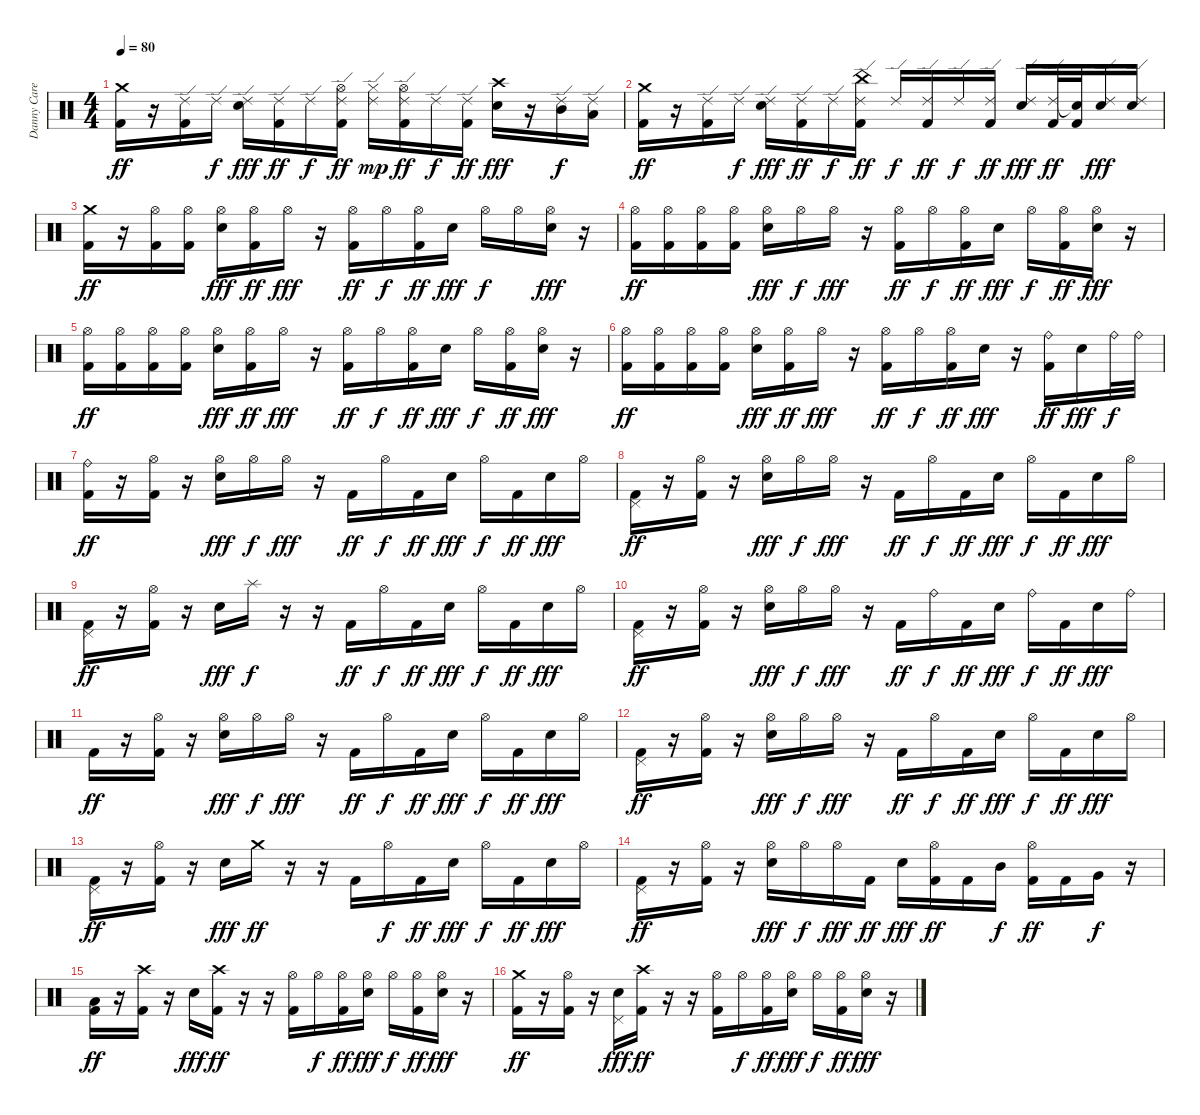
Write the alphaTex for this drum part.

\track ("Danny Carey" "Danny Care") {instrument percussion}
\staff {score}
\articulation defaults
\ts (4 4)
\tempo 80
\clef neutral
\ks c
("Crash medium (hit)" "Kick (hit) 2").16{dy ff} r.16 ("Ride (edge) 2" "Kick (hit) 2").16 "Ride (edge) 2".16{dy f} ("Ride (edge) 2" "Electric Snare (hit)").16{dy fff} ("Ride (edge) 2" "Kick (hit) 2").16{dy ff} "Ride (edge) 2".16{dy f} ("Ride (edge) 2" "Hi-Hat (open)" "Kick (hit) 2").16{dy ff} ("Ride (edge) 2" "Hi-Hat (closed)").16{dy mp} ("Ride (edge) 2" "Hi-Hat (open)" "Kick (hit) 2").16{dy ff} "Ride (edge) 2".16{dy f} ("Ride (edge) 2" "Kick (hit) 2").16{dy ff} ("Crash high (hit)" "Electric Snare (hit)").16{dy fff} r.16 ("Ride (edge) 2" "Mid Tom (hit)").16{dy f} ("Ride (edge) 2" "Low Tom (hit)").16 |
("Crash medium (hit)" "Kick (hit) 2").16{dy ff} r.16 ("Ride (edge) 2" "Kick (hit) 2").16 "Ride (edge) 2".16{dy f} ("Ride (edge) 2" "Electric Snare (hit)").16{dy fff} ("Ride (edge) 2" "Kick (hit) 2").16{dy ff} "Ride (edge) 2".16{dy f} ("Ride (edge) 2" "China (hit)" "Kick (hit) 2").16{dy ff} "Ride (edge) 2".16{dy f} ("Ride (edge) 2" "Kick (hit) 2").16{dy ff} "Ride (edge) 2".16{dy f} ("Ride (edge) 2" "Kick (hit) 2").16{dy ff} ("Ride (edge) 2" "Electric Snare (hit)").16{dy fff} ("Ride (edge) 2" "Kick (hit) 2").32{dy ff} ("Snare (hit)"{t} "Kick (hit) 2").32 ("Ride (edge) 2" "Electric Snare (hit)").16{dy fff} ("Ride (edge) 2" "Electric Snare (hit)").16 |
("Crash medium (hit)" "Kick (hit) 2").16{dy ff} r.16 ("Hi-Hat (open)" "Kick (hit) 2").16 ("Hi-Hat (open)" "Kick (hit) 2").16 ("Hi-Hat (open)" "Electric Snare (hit)").16{dy fff} ("Hi-Hat (open)" "Kick (hit) 2").16{dy ff} "Hi-Hat (open)".16{dy fff} r.16 ("Hi-Hat (open)" "Kick (hit) 2").16{dy ff} "Hi-Hat (open)".16{dy f} ("Hi-Hat (open)" "Kick (hit) 2").16{dy ff} "Electric Snare (hit)".16{dy fff} "Hi-Hat (open)".16{dy f} "Hi-Hat (open)".16 ("Hi-Hat (open)" "Electric Snare (hit)").16{dy fff} r.16 |
("Hi-Hat (open)" "Kick (hit) 2").16{dy ff} ("Hi-Hat (open)" "Kick (hit) 2").16 ("Hi-Hat (open)" "Kick (hit) 2").16 ("Hi-Hat (open)" "Kick (hit) 2").16 ("Hi-Hat (open)" "Electric Snare (hit)").16{dy fff} "Hi-Hat (open)".16{dy f} "Hi-Hat (open)".16{dy fff} r.16 ("Hi-Hat (open)" "Kick (hit) 2").16{dy ff} "Hi-Hat (open)".16{dy f} ("Hi-Hat (open)" "Kick (hit) 2").16{dy ff} "Electric Snare (hit)".16{dy fff} "Hi-Hat (open)".16{dy f} ("Hi-Hat (open)" "Kick (hit) 2").16{dy ff} ("Hi-Hat (open)" "Electric Snare (hit)").16{dy fff} r.16 |
("Hi-Hat (open)" "Kick (hit) 2").16{dy ff} ("Hi-Hat (open)" "Kick (hit) 2").16 ("Hi-Hat (open)" "Kick (hit) 2").16 ("Hi-Hat (open)" "Kick (hit) 2").16 ("Hi-Hat (open)" "Electric Snare (hit)").16{dy fff} ("Hi-Hat (open)" "Kick (hit) 2").16{dy ff} "Hi-Hat (open)".16{dy fff} r.16 ("Hi-Hat (open)" "Kick (hit) 2").16{dy ff} "Hi-Hat (open)".16{dy f} ("Hi-Hat (open)" "Kick (hit) 2").16{dy ff} "Electric Snare (hit)".16{dy fff} "Hi-Hat (open)".16{dy f} ("Hi-Hat (open)" "Kick (hit) 2").16{dy ff} ("Hi-Hat (open)" "Electric Snare (hit)").16{dy fff} r.16 |
("Hi-Hat (open)" "Kick (hit) 2").16{dy ff} ("Hi-Hat (open)" "Kick (hit) 2").16 ("Hi-Hat (open)" "Kick (hit) 2").16 ("Hi-Hat (open)" "Kick (hit) 2").16 ("Hi-Hat (open)" "Electric Snare (hit)").16{dy fff} ("Hi-Hat (open)" "Kick (hit) 2").16{dy ff} "Hi-Hat (open)".16{dy fff} r.16 ("Hi-Hat (open)" "Kick (hit) 2").16{dy ff} "Hi-Hat (open)".16{dy f} ("Hi-Hat (open)" "Kick (hit) 2").16{dy ff} "Electric Snare (hit)".16{dy fff} r.16 ("Ride (bell)" "Kick (hit) 2").16{dy ff} "Electric Snare (hit)".16{dy fff} "Ride (bell)".32{dy f} "Ride (bell)".32 |
("Ride (bell)" "Kick (hit) 2").16{dy ff} r.16 ("Hi-Hat (open)" "Kick (hit) 2").16 r.16 ("Hi-Hat (open)" "Electric Snare (hit)").16{dy fff} "Hi-Hat (open)".16{dy f} "Hi-Hat (open)".16{dy fff} r.16 "Kick (hit) 2".16{dy ff} "Hi-Hat (open)".16{dy f} "Kick (hit) 2".16{dy ff} "Electric Snare (hit)".16{dy fff} "Hi-Hat (open)".16{dy f} "Kick (hit) 2".16{dy ff} "Electric Snare (hit)".16{dy fff} "Hi-Hat (open)".16 |
("Pedal Hi-Hat (hit)" "Kick (hit) 2").16{dy ff} r.16 ("Hi-Hat (open)" "Kick (hit) 2").16 r.16 ("Hi-Hat (open)" "Electric Snare (hit)").16{dy fff} "Hi-Hat (open)".16{dy f} "Hi-Hat (open)".16{dy fff} r.16 "Kick (hit) 2".16{dy ff} "Hi-Hat (open)".16{dy f} "Kick (hit) 2".16{dy ff} "Electric Snare (hit)".16{dy fff} "Hi-Hat (open)".16{dy f} "Kick (hit) 2".16{dy ff} "Electric Snare (hit)".16{dy fff} "Hi-Hat (open)".16 |
("Pedal Hi-Hat (hit)" "Kick (hit) 2").16{dy ff} r.16 ("Hi-Hat (open)" "Kick (hit) 2").16 r.16 "Electric Snare (hit)".16{dy fff} "Splash (hit)".16{dy f} r.16 r.16 "Kick (hit) 2".16{dy ff} "Hi-Hat (open)".16{dy f} "Kick (hit) 2".16{dy ff} "Electric Snare (hit)".16{dy fff} "Hi-Hat (open)".16{dy f} "Kick (hit) 2".16{dy ff} "Electric Snare (hit)".16{dy fff} "Hi-Hat (open)".16 |
("Pedal Hi-Hat (hit)" "Kick (hit) 2").16{dy ff} r.16 ("Hi-Hat (open)" "Kick (hit) 2").16 r.16 ("Hi-Hat (open)" "Electric Snare (hit)").16{dy fff} "Hi-Hat (open)".16{dy f} "Hi-Hat (open)".16{dy fff} r.16 "Kick (hit) 2".16{dy ff} "Ride (bell)".16{dy f} "Kick (hit) 2".16{dy ff} "Electric Snare (hit)".16{dy fff} "Ride (bell)".16{dy f} "Kick (hit) 2".16{dy ff} "Electric Snare (hit)".16{dy fff} "Ride (bell)".16 |
"Kick (hit) 2".16{dy ff} r.16 ("Hi-Hat (open)" "Kick (hit) 2").16 r.16 ("Hi-Hat (open)" "Electric Snare (hit)").16{dy fff} "Hi-Hat (open)".16{dy f} "Hi-Hat (open)".16{dy fff} r.16 "Kick (hit) 2".16{dy ff} "Hi-Hat (open)".16{dy f} "Kick (hit) 2".16{dy ff} "Electric Snare (hit)".16{dy fff} "Hi-Hat (open)".16{dy f} "Kick (hit) 2".16{dy ff} "Electric Snare (hit)".16{dy fff} "Hi-Hat (open)".16 |
("Pedal Hi-Hat (hit)" "Kick (hit) 2").16{dy ff} r.16 ("Hi-Hat (open)" "Kick (hit) 2").16 r.16 ("Hi-Hat (open)" "Electric Snare (hit)").16{dy fff} "Hi-Hat (open)".16{dy f} "Hi-Hat (open)".16{dy fff} r.16 "Kick (hit) 2".16{dy ff} "Hi-Hat (open)".16{dy f} "Kick (hit) 2".16{dy ff} "Electric Snare (hit)".16{dy fff} "Hi-Hat (open)".16{dy f} "Kick (hit) 2".16{dy ff} "Electric Snare (hit)".16{dy fff} "Hi-Hat (open)".16 |
("Pedal Hi-Hat (hit)" "Kick (hit) 2").16{dy ff} r.16 ("Hi-Hat (open)" "Kick (hit) 2").16 r.16 "Electric Snare (hit)".16{dy fff} "Crash medium (hit)".16{dy ff} r.16 r.16 "Kick (hit) 2".16 "Hi-Hat (open)".16{dy f} "Kick (hit) 2".16{dy ff} "Electric Snare (hit)".16{dy fff} "Hi-Hat (open)".16{dy f} "Kick (hit) 2".16{dy ff} "Electric Snare (hit)".16{dy fff} "Hi-Hat (open)".16 |
("Pedal Hi-Hat (hit)" "Kick (hit) 2").16{dy ff} r.16 ("Hi-Hat (open)" "Kick (hit) 2").16 r.16 ("Hi-Hat (open)" "Electric Snare (hit)").16{dy fff} "Hi-Hat (open)".16{dy f} "Hi-Hat (open)".16{dy fff} "Kick (hit) 2".16{dy ff} "Electric Snare (hit)".16{dy fff} ("Hi-Hat (open)" "Kick (hit) 2").16{dy ff} "Kick (hit) 2".16 "Mid Tom (hit)".16{dy f} ("Hi-Hat (open)" "Kick (hit) 2").16{dy ff} "Kick (hit) 2".16 "Very Low Tom (hit)".16{dy f} r.16 |
("Low Floor Tom (hit)" "Kick (hit) 2").16{dy ff} r.16 ("Crash high (hit)" "Kick (hit) 2").16 r.16 "Electric Snare (hit)".16{dy fff} ("Crash high (hit)" "Kick (hit) 2").16{dy ff} r.16 r.16 ("Hi-Hat (open)" "Kick (hit) 2").16 "Hi-Hat (open)".16{dy f} ("Hi-Hat (open)" "Kick (hit) 2").16{dy ff} ("Hi-Hat (open)" "Electric Snare (hit)").16{dy fff} "Hi-Hat (open)".16{dy f} ("Hi-Hat (open)" "Kick (hit) 2").16{dy ff} ("Hi-Hat (open)" "Electric Snare (hit)").16{dy fff} r.16 |
("Crash medium (hit)" "Kick (hit) 2").16{dy ff} r.16 ("Hi-Hat (open)" "Kick (hit) 2").16 r.16 ("Pedal Hi-Hat (hit)" "Electric Snare (hit)").16{dy fff} ("Crash high (hit)" "Kick (hit) 2").16{dy ff} r.16 r.16 ("Hi-Hat (open)" "Kick (hit) 2").16 "Hi-Hat (open)".16{dy f} ("Hi-Hat (open)" "Kick (hit) 2").16{dy ff} ("Hi-Hat (open)" "Electric Snare (hit)").16{dy fff} "Hi-Hat (open)".16{dy f} ("Hi-Hat (open)" "Kick (hit) 2").16{dy ff} ("Hi-Hat (open)" "Electric Snare (hit)").16{dy fff} r.16
